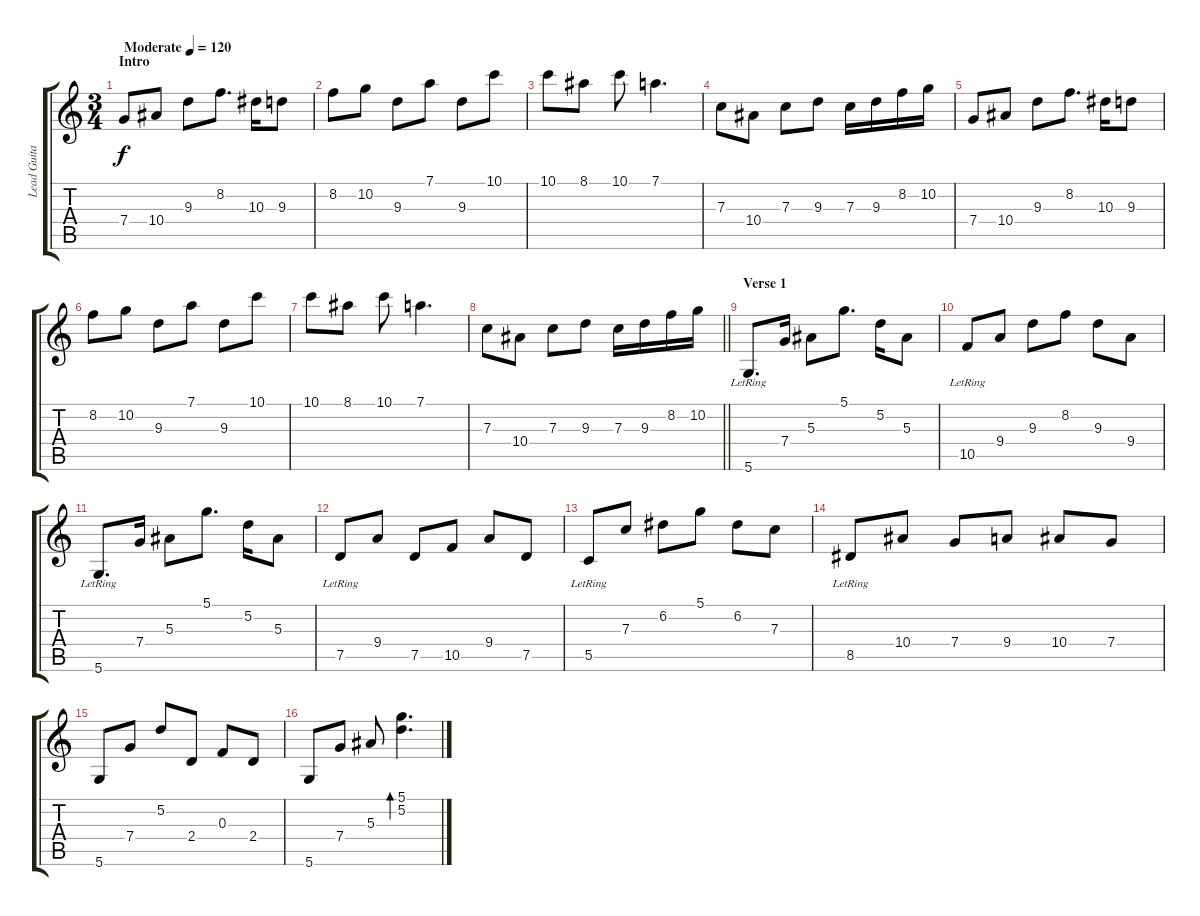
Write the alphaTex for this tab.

\track ("Lead Guitar 1" "Lead Guita") {instrument distortionguitar}
\staff {score tabs}
\tuning (D4 A3 F3 C3 G2 D2) {hide}
\ts (3 4)
\section ("" "Intro")
\tempo (120 "Moderate")
\tempo 75
\tempo (120 "Moderate")
\clef g2
\ks c
7.4.8{dy f volume 12 instrument distortionguitar} 10.4.8 9.3.8 8.2.8{d} 10.3.16 9.3.8 |
8.2.8 10.2.8 9.3.8 7.1.8 9.3.8 10.1.8 |
10.1.8 8.1.8 10.1.8 7.1.4{d} |
7.3.8 10.4.8 7.3.8 9.3.8 7.3.16 9.3.16 8.2.16 10.2.16 |
7.4.8 10.4.8 9.3.8 8.2.8{d} 10.3.16 9.3.8 |
8.2.8 10.2.8 9.3.8 7.1.8 9.3.8 10.1.8 |
10.1.8 8.1.8 10.1.8 7.1.4{d} |
\barLineRight lightlight
7.3.8 10.4.8 7.3.8 9.3.8 7.3.16 9.3.16 8.2.16 10.2.16 |
\section ("" "Verse 1")
5.6{lr}.8{d volume 9 instrument electricguitarjazz} 7.4.16 5.3.8 5.1.8{d} 5.2.16 5.3.8 |
10.5{lr}.8 9.4.8 9.3.8 8.2.8 9.3.8 9.4.8 |
5.6{lr}.8{d} 7.4.16 5.3.8 5.1.8{d} 5.2.16 5.3.8 |
7.5{lr}.8 9.4.8 7.5.8 10.5.8 9.4.8 7.5.8 |
5.5{lr}.8 7.3.8 6.2.8 5.1.8 6.2.8 7.3.8 |
8.5{lr}.8 10.4.8 7.4.8 9.4.8 10.4.8 7.4.8 |
5.6.8 7.4.8 5.2.8 2.4.8 0.3.8 2.4.8 |
5.6.8 7.4.8 5.3.8 (5.1 5.2).4{d bd 240}
